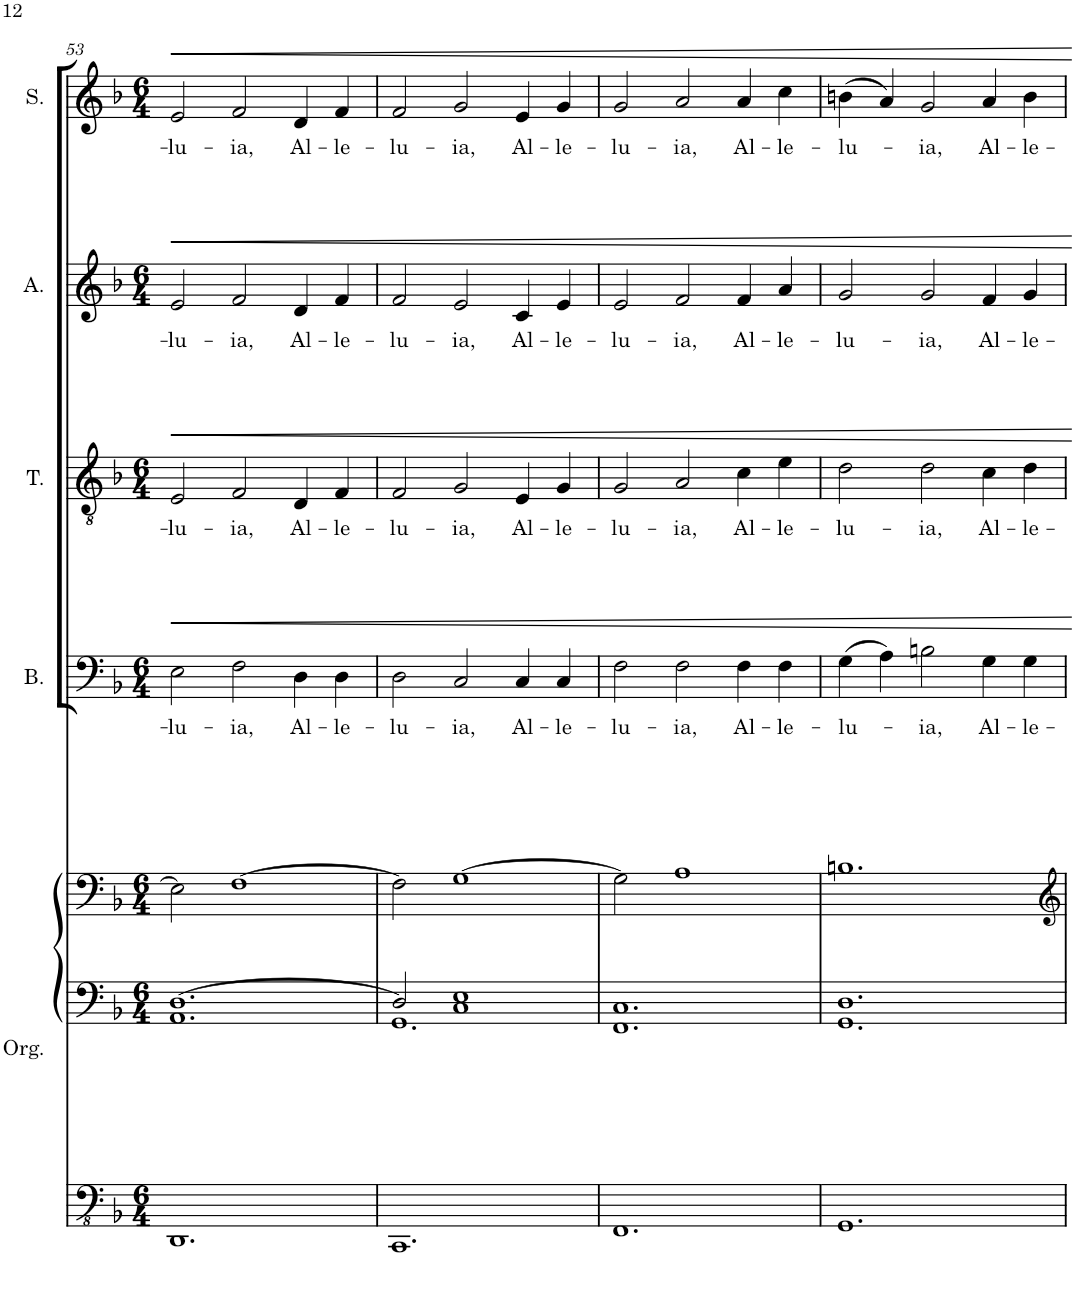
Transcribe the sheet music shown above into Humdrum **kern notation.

**kern	**kern	**kern	**kern	**text	**kern	**text	**kern	**text	**kern	**text
*part5	*part5	*part5	*part4	*part4	*part3	*part3	*part2	*part2	*part1	*part1
*staff7	*staff6	*staff5	*staff4	*staff4	*staff3	*staff3	*staff2	*staff2	*staff1	*staff1
*I"Orgue à tuyaux	*	*	*I"Basse	*	*I"Ténor	*	*I"Alto	*	*I"Soprano	*
*I'Org.	*	*	*I'B.	*	*I'T.	*	*I'A.	*	*I'S.	*
!!LO:PB:g=z
*clefFv4	*clefF4	*clefF4	*clefF4	*	*clefGv2	*	*clefG2	*	*clefG2	*
*k[b-]	*k[b-]	*k[b-]	*k[b-]	*	*k[b-]	*	*k[b-]	*	*k[b-]	*
*M6/4	*M6/4	*M6/4	*M6/4	*	*M6/4	*	*M6/4	*	*M6/4	*
=53	=53	=53	=53	=53	=53	=53	=53	=53	=53	=53
*	*^	*	*	*	*	*	*	*	*	*
!	!	!	!	!	!LO:LY:b	!	!LO:LY:b	!	!LO:LY:b	!	!LO:LY:b
1.DDD	[1.D	1.AA	2E\]	2E\	-lu-	2E/	-lu-	2e/	-lu-	2e/	-lu-
!	!	!	!	!	!LO:LY:b	!	!LO:LY:b	!	!LO:LY:b	!	!LO:LY:b
.	.	.	[1F	2F\	-ia,	2F/	-ia,	2f/	-ia,	2f/	-ia,
!	!	!	!	!	!LO:LY:b	!	!LO:LY:b	!	!LO:LY:b	!	!LO:LY:b
.	.	.	.	4D\	Al-	4D/	Al-	4d/	Al-	4d/	Al-
!	!	!	!	!	!LO:LY:b	!	!LO:LY:b	!	!LO:LY:b	!	!LO:LY:b
.	.	.	.	4D\	-le-	4F/	-le-	4f/	-le-	4f/	-le-
=54	=54	=54	=54	=54	=54	=54	=54	=54	=54	=54	=54
!	!	!	!	!	!LO:LY:b	!	!LO:LY:b	!	!LO:LY:b	!	!LO:LY:b
1.CCC	2D/]	1.GG	2F\]	2D\	-lu-	2F/	-lu-	2f/	-lu-	2f/	-lu-
!	!	!	!	!	!LO:LY:b	!	!LO:LY:b	!	!LO:LY:b	!	!LO:LY:b
.	1C 1E	.	[1G	2C/	-ia,	2G/	-ia,	2e/	-ia,	2g/	-ia,
!	!	!	!	!	!LO:LY:b	!	!LO:LY:b	!	!LO:LY:b	!	!LO:LY:b
.	.	.	.	4C/	Al-	4E/	Al-	4c/	Al-	4e/	Al-
!	!	!	!	!	!LO:LY:b	!	!LO:LY:b	!	!LO:LY:b	!	!LO:LY:b
.	.	.	.	4C/	-le-	4G/	-le-	4e/	-le-	4g/	-le-
=55	=55	=55	=55	=55	=55	=55	=55	=55	=55	=55	=55
!	!	!	!	!	!LO:LY:b	!	!LO:LY:b	!	!LO:LY:b	!	!LO:LY:b
1.FFF	1.C	1.FF	2G\]	2F\	-lu-	2G/	-lu-	2e/	-lu-	2g/	-lu-
!	!	!	!	!	!LO:LY:b	!	!LO:LY:b	!	!LO:LY:b	!	!LO:LY:b
.	.	.	1A	2F\	-ia,	2A/	-ia,	2f/	-ia,	2a/	-ia,
!	!	!	!	!	!LO:LY:b	!	!LO:LY:b	!	!LO:LY:b	!	!LO:LY:b
.	.	.	.	4F\	Al-	4c\	Al-	4f/	Al-	4a/	Al-
!	!	!	!	!	!LO:LY:b	!	!LO:LY:b	!	!LO:LY:b	!	!LO:LY:b
.	.	.	.	4F\	-le-	4e\	-le-	4a/	-le-	4cc\	-le-
=56	=56	=56	=56	=56	=56	=56	=56	=56	=56	=56	=56
!	!	!	!	!	!LO:LY:b	!	!LO:LY:b	!	!LO:LY:b	!	!LO:LY:b
1.GGG	1.D	1.GG	1.Bn	(4G\	-lu-	2d\	-lu-	2g/	-lu-	(4bn\	-lu-
.	.	.	.	4A\)	.	.	.	.	.	4a/)	.
!	!	!	!	!	!LO:LY:b	!	!LO:LY:b	!	!LO:LY:b	!	!LO:LY:b
.	.	.	.	2Bn\	-ia,	2d\	-ia,	2g/	-ia,	2g/	-ia,
!	!	!	!	!	!LO:LY:b	!	!LO:LY:b	!	!LO:LY:b	!	!LO:LY:b
.	.	.	.	4G\	Al-	4c\	Al-	4f/	Al-	4a/	Al-
!	!	!	!	!	!LO:LY:b	!	!LO:LY:b	!	!LO:LY:b	!	!LO:LY:b
.	.	.	.	4G\	-le-	4d\	-le-	4g/	-le-	4b\	-le-
*	*v	*v	*	*	*	*	*	*	*	*	*
=	=	=	=	=	=	=	=	=	=	=
*-	*-	*-	*-	*-	*-	*-	*-	*-	*-	*-
